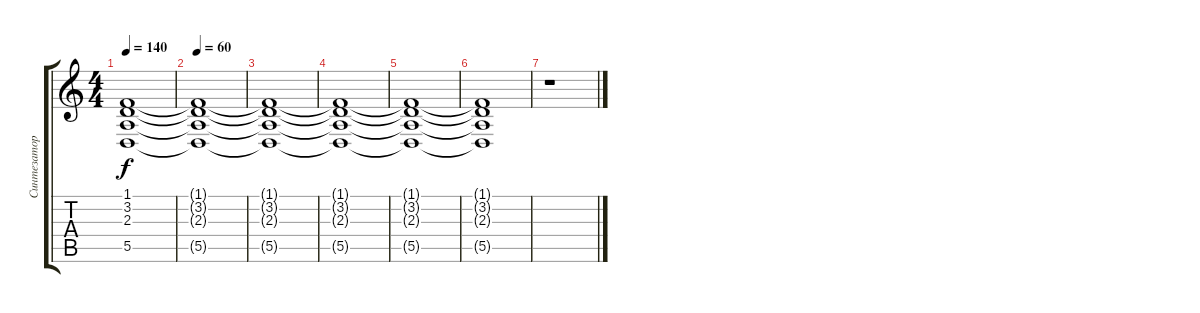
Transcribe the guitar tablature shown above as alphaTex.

\track ("Синтезатор" "Синтезатор") {instrument stringensemble1}
\staff {score tabs}
\tuning (E4 B3 G3 D3 A2 E2) {hide}
\ts (4 4)
\tempo 140
\clef g2
\ks c
(1.1{t} 3.2{t} 2.3{t} 5.5{t}).1{dy f} |
\tempo 60
(1.1{t} 3.2{t} 2.3{t} 5.5{t}).1 |
(1.1{t} 3.2{t} 2.3{t} 5.5{t}).1 |
(1.1{t} 3.2{t} 2.3{t} 5.5{t}).1{volume 0} |
(1.1{t} 3.2{t} 2.3{t} 5.5{t}).1 |
(1.1{t} 3.2{t} 2.3{t} 5.5{t}).1 |
r.1
